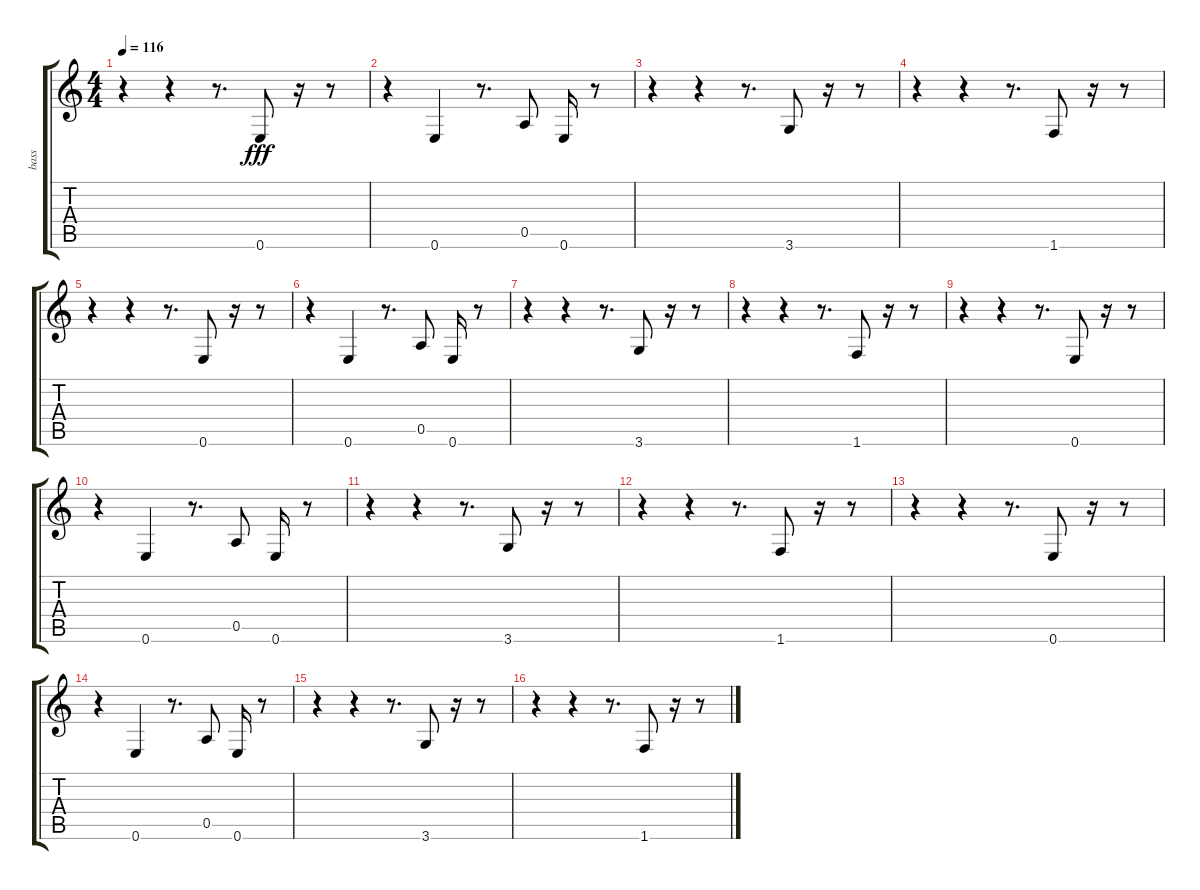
\track ("bass" "bass") {instrument fretlessbass}
\staff {score tabs}
\tuning (E4 B3 G3 D3 A2 E2) {hide}
\ts (4 4)
\tempo 116
\clef g2
\ks c
r.4{dy fff} r.4 r.8{d} 0.6.8 r.16 r.8 |
r.4 0.6.4 r.8{d} 0.5.8 0.6.16 r.8 |
r.4 r.4 r.8{d} 3.6.8 r.16 r.8 |
r.4 r.4 r.8{d} 1.6.8 r.16 r.8 |
r.4 r.4 r.8{d} 0.6.8 r.16 r.8 |
r.4 0.6.4 r.8{d} 0.5.8 0.6.16 r.8 |
r.4 r.4 r.8{d} 3.6.8 r.16 r.8 |
r.4 r.4 r.8{d} 1.6.8 r.16 r.8 |
r.4 r.4 r.8{d} 0.6.8 r.16 r.8 |
r.4 0.6.4 r.8{d} 0.5.8 0.6.16 r.8 |
r.4 r.4 r.8{d} 3.6.8 r.16 r.8 |
r.4 r.4 r.8{d} 1.6.8 r.16 r.8 |
r.4 r.4 r.8{d} 0.6.8 r.16 r.8 |
r.4 0.6.4 r.8{d} 0.5.8 0.6.16 r.8 |
r.4 r.4 r.8{d} 3.6.8 r.16 r.8 |
r.4 r.4 r.8{d} 1.6.8 r.16 r.8
